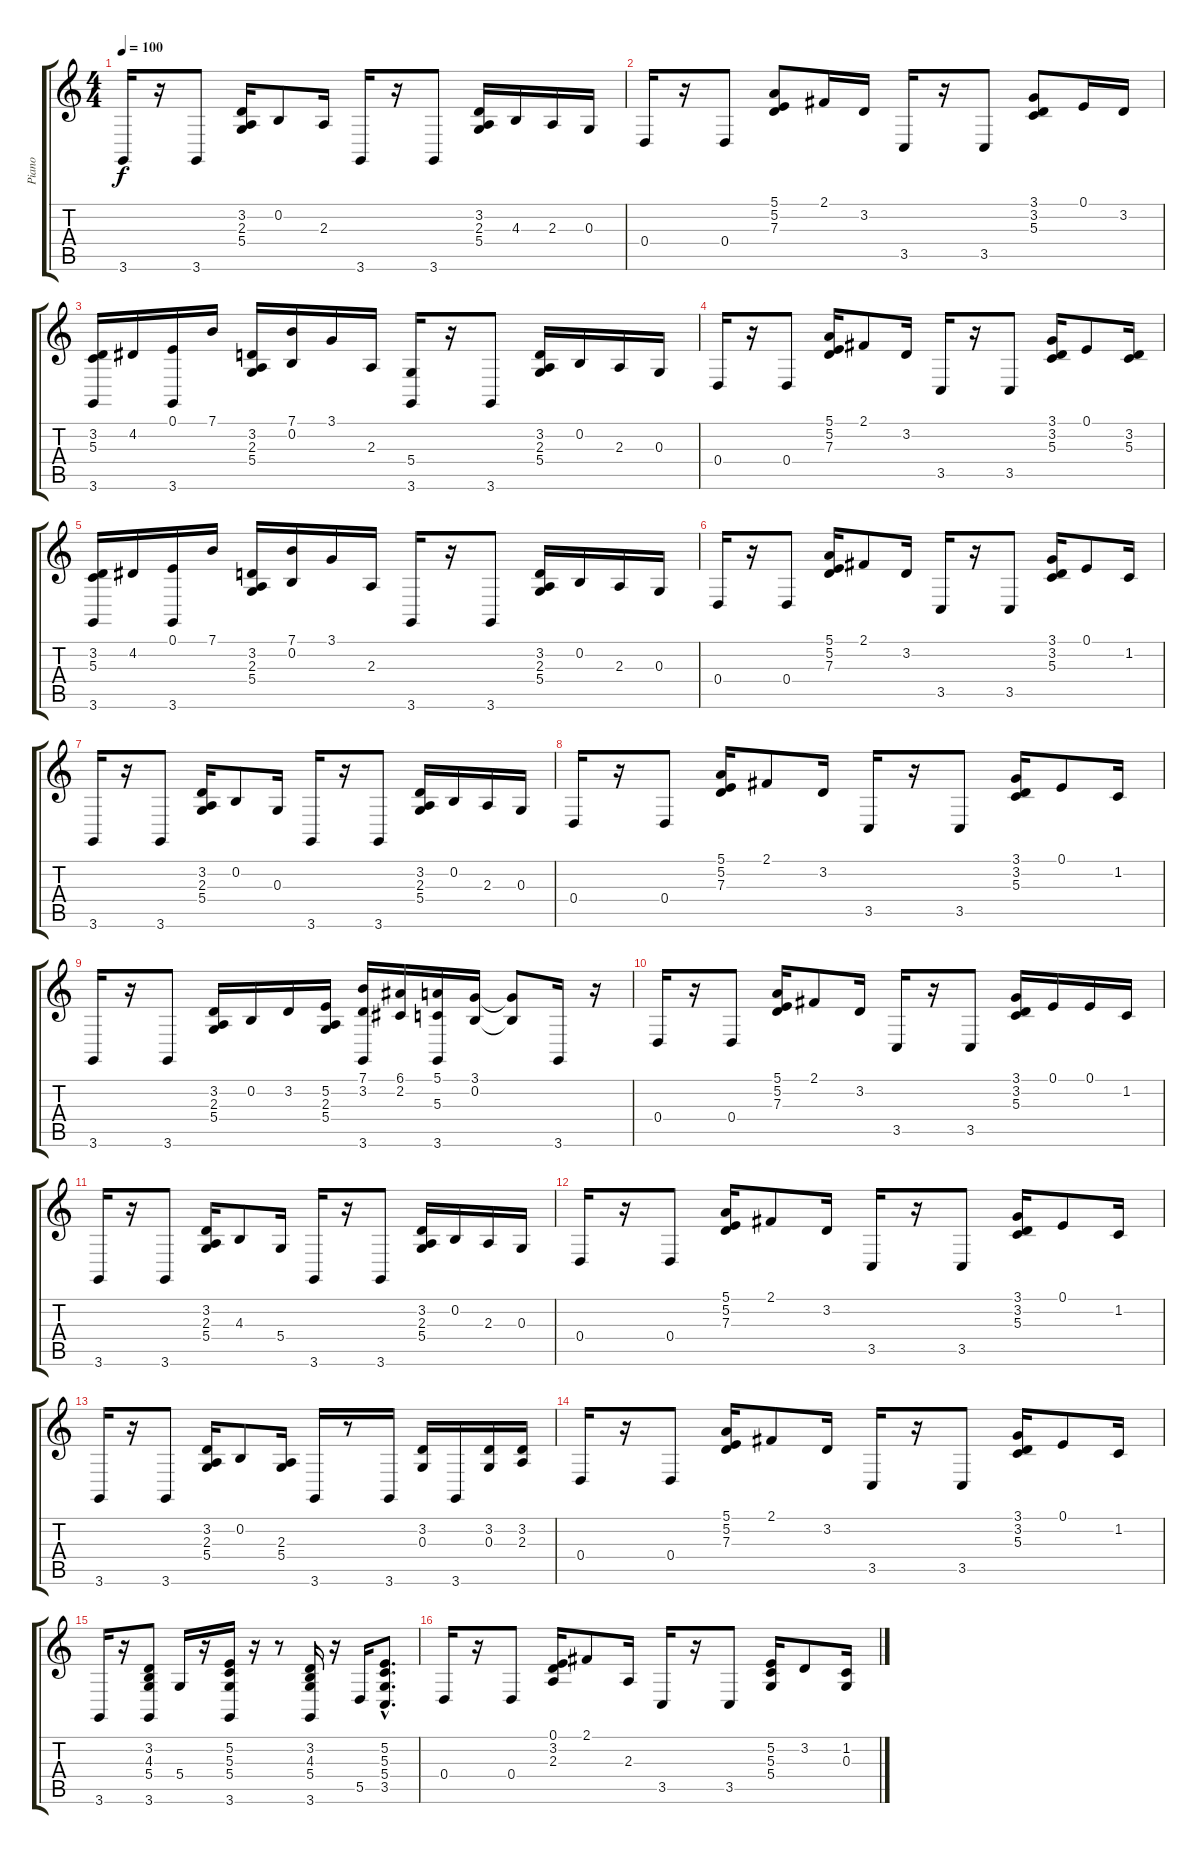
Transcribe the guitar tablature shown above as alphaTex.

\track ("Piano" "Piano") {instrument acousticgrandpiano}
\staff {score tabs}
\tuning (E4 B3 G3 D3 A2 E2) {hide}
\ts (4 4)
\tempo 100
\clef g2
\ks c
3.6.16{dy f} r.16 3.6.8 (3.2 2.3 5.4).16 0.2.8 2.3.16 3.6.16 r.16 3.6.8 (3.2 2.3 5.4).16 4.3.16 2.3.16 0.3.16 |
0.4.16 r.16 0.4.8 (5.1 5.2 7.3).8 2.1.16 3.2.16 3.5.16 r.16 3.5.8 (3.1 3.2 5.3).8 0.1.16 3.2.16 |
(3.2 5.3 3.6).16 4.2.16 (0.1 3.6).16 7.1.16 (3.2 2.3 5.4).16 (7.1 0.2).16 3.1.16 2.3.16 (5.4 3.6).16 r.16 3.6.8 (3.2 2.3 5.4).16 0.2.16 2.3.16 0.3.16 |
0.4.16 r.16 0.4.8 (5.1 5.2 7.3).16 2.1.8 3.2.16 3.5.16 r.16 3.5.8 (3.1 3.2 5.3).16 0.1.8 (3.2 5.3).16 |
(3.2 5.3 3.6).16 4.2.16 (0.1 3.6).16 7.1.16 (3.2 2.3 5.4).16 (7.1 0.2).16 3.1.16 2.3.16 3.6.16 r.16 3.6.8 (3.2 2.3 5.4).16 0.2.16 2.3.16 0.3.16 |
0.4.16 r.16 0.4.8 (5.1 5.2 7.3).16 2.1.8 3.2.16 3.5.16 r.16 3.5.8 (3.1 3.2 5.3).16 0.1.8 1.2.16 |
3.6.16 r.16 3.6.8 (3.2 2.3 5.4).16 0.2.8 0.3.16 3.6.16 r.16 3.6.8 (3.2 2.3 5.4).16 0.2.16 2.3.16 0.3.16 |
0.4.16 r.16 0.4.8 (5.1 5.2 7.3).16 2.1.8 3.2.16 3.5.16 r.16 3.5.8 (3.1 3.2 5.3).16 0.1.8 1.2.16 |
3.6.16 r.16 3.6.8 (3.2 2.3 5.4).16 0.2.16 3.2.16 (5.2 2.3 5.4).16 (7.1 3.2 3.6).16 (6.1 2.2).16 (5.1 5.3 3.6).16 (3.1 0.2).16 (3.1{t} 0.2{t}).8 3.6.16 r.16 |
0.4.16 r.16 0.4.8 (5.1 5.2 7.3).16 2.1.8 3.2.16 3.5.16 r.16 3.5.8 (3.1 3.2 5.3).16 0.1.16 0.1.16 1.2.16 |
3.6.16 r.16 3.6.8 (3.2 2.3 5.4).16 4.3.8 5.4.16 3.6.16 r.16 3.6.8 (3.2 2.3 5.4).16 0.2.16 2.3.16 0.3.16 |
0.4.16 r.16 0.4.8 (5.1 5.2 7.3).16 2.1.8 3.2.16 3.5.16 r.16 3.5.8 (3.1 3.2 5.3).16 0.1.8 1.2.16 |
3.6.16 r.16 3.6.8 (3.2 2.3 5.4).16 0.2.8 (2.3 5.4).16 3.6.16 r.8 3.6.16 (3.2 0.3).16 3.6.16 (3.2 0.3).16 (3.2 2.3).16 |
0.4.16 r.16 0.4.8 (5.1 5.2 7.3).16 2.1.8 3.2.16 3.5.16 r.16 3.5.8 (3.1 3.2 5.3).16 0.1.8 1.2.16 |
3.6.16 r.16 (3.2 4.3 5.4 3.6).8 5.4.16 r.16 (5.2 5.3 5.4 3.6).16 r.16 r.8 (3.2 4.3 5.4 3.6).16 r.16 5.5.16 (5.2{hac} 5.3{hac} 5.4{hac} 3.5{hac}).8{d} |
0.4.16 r.16 0.4.8 (0.1 3.2 2.3).16 2.1.8 2.3.16 3.5.16 r.16 3.5.8 (5.2 5.3 5.4).16 3.2.8 (1.2 0.3).16
